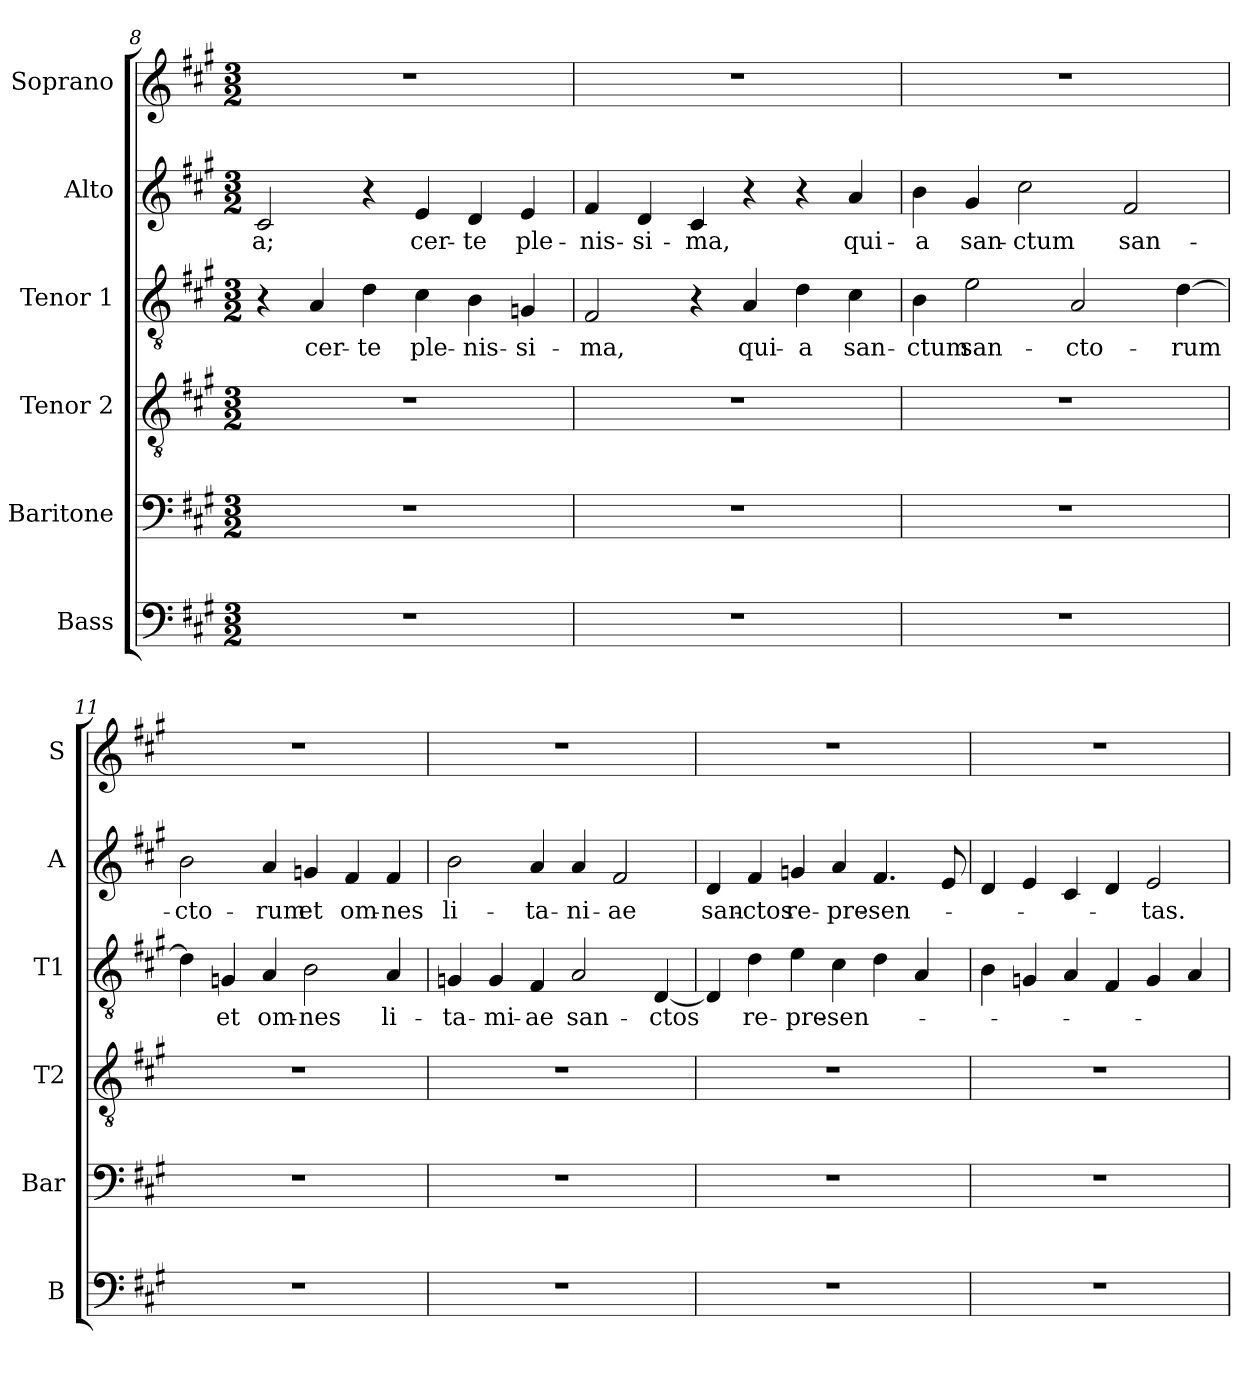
**kern	**kern	**kern	**kern	**text	**kern	**text	**kern
*part6	*part5	*part4	*part3	*part3	*part2	*part2	*part1
*staff6	*staff5	*staff4	*staff3	*staff3	*staff2	*staff2	*staff1
*I"Bass	*I"Baritone	*I"Tenor 2	*I"Tenor 1	*	*I"Alto	*	*I"Soprano
*I'B	*I'Bar	*I'T2	*I'T1	*	*I'A	*	*I'S
*clefF4	*clefF4	*clefGv2	*clefGv2	*	*clefG2	*	*clefG2
*k[f#c#g#]	*k[f#c#g#]	*k[f#c#g#]	*k[f#c#g#]	*	*k[f#c#g#]	*	*k[f#c#g#]
*M3/2	*M3/2	*M3/2	*M3/2	*	*M3/2	*	*M3/2
=8	=8	=8	=8	=8	=8	=8	=8
1.r	1.r	1.r	4r	.	2c#/	-a;	1.r
.	.	.	4A/	cer-	.	.	.
.	.	.	4d\	-te	4r	.	.
.	.	.	4c#\	ple-	4e/	cer-	.
.	.	.	4B\	-nis-	4d/	-te	.
.	.	.	4Gn/	-si-	4e/	ple-	.
=9	=9	=9	=9	=9	=9	=9	=9
1.r	1.r	1.r	2F#/	-ma,	4f#/	-nis-	1.r
.	.	.	.	.	4d/	-si-	.
.	.	.	4r	.	4c#/	-ma,	.
.	.	.	4A/	qui-	4r	.	.
.	.	.	4d\	-a	4r	.	.
.	.	.	4c#\	san-	4a/	qui-	.
=10	=10	=10	=10	=10	=10	=10	=10
1.r	1.r	1.r	4B\	-ctum	4b\	-a	1.r
.	.	.	2e\	san-	4g#/	san-	.
.	.	.	.	.	2cc#\	-ctum	.
.	.	.	2A/	-cto-	.	.	.
.	.	.	.	.	2f#/	san-	.
.	.	.	[4d\	-rum	.	.	.
=11	=11	=11	=11	=11	=11	=11	=11
1.r	1.r	1.r	4d\]	.	2b\	-cto-	1.r
.	.	.	4Gn/	et	.	.	.
.	.	.	4A/	om-	4a/	-rum	.
.	.	.	2B\	-nes	4gn/	et	.
.	.	.	.	.	4f#/	om-	.
.	.	.	4A/	li-	4f#/	-nes	.
=12	=12	=12	=12	=12	=12	=12	=12
1.r	1.r	1.r	4Gn/	-ta-	2b\	li-	1.r
.	.	.	4G/	-mi-	.	.	.
.	.	.	4F#/	-ae	4a/	-ta-	.
.	.	.	2A/	san-	4a/	-ni-	.
.	.	.	.	.	2f#/	-ae	.
.	.	.	[4D/	-ctos	.	.	.
=13	=13	=13	=13	=13	=13	=13	=13
1.r	1.r	1.r	4D/]	.	4d/	san-	1.r
.	.	.	4d\	re-	4f#/	-ctos	.
.	.	.	4e\	-pre-	4gn/	re-	.
.	.	.	4c#\	-sen-	4a/	-pre-	.
.	.	.	4d\	.	4.f#/	-sen-	.
.	.	.	4A/	.	.	.	.
.	.	.	.	.	8e/	.	.
=14	=14	=14	=14	=14	=14	=14	=14
1.r	1.r	1.r	4B\	.	4d/	.	1.r
.	.	.	4Gn/	.	4e/	.	.
.	.	.	4A/	.	4c#/	.	.
.	.	.	4F#/	.	4d/	.	.
.	.	.	4G/	.	2e/	-tas.	.
.	.	.	4A/	.	.	.	.
=	=	=	=	=	=	=	=
*-	*-	*-	*-	*-	*-	*-	*-
